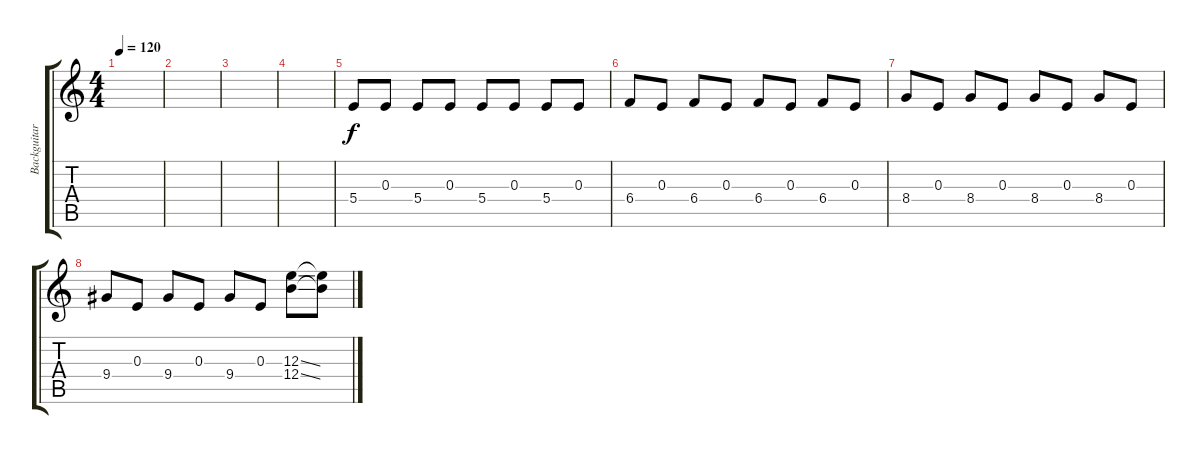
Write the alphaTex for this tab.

\track ("Backguitar" "Backguitar") {instrument distortionguitar}
\staff {score tabs}
\tuning (Db4 Ab3 E3 B2 Gb2 B1) {hide}
\ts (4 4)
\tempo 120
\clef g2
\ks c
|
|
|
|
5.4.8 0.3.8 5.4.8 0.3.8 5.4.8 0.3.8 5.4.8 0.3.8 |
6.4.8 0.3.8 6.4.8 0.3.8 6.4.8 0.3.8 6.4.8 0.3.8 |
8.4.8 0.3.8 8.4.8 0.3.8 8.4.8 0.3.8 8.4.8 0.3.8 |
9.4.8 0.3.8 9.4.8 0.3.8 9.4.8 0.3.8 (12.3{ss} 12.4{ss}).8 (12.3{t} 12.4{t}).8
